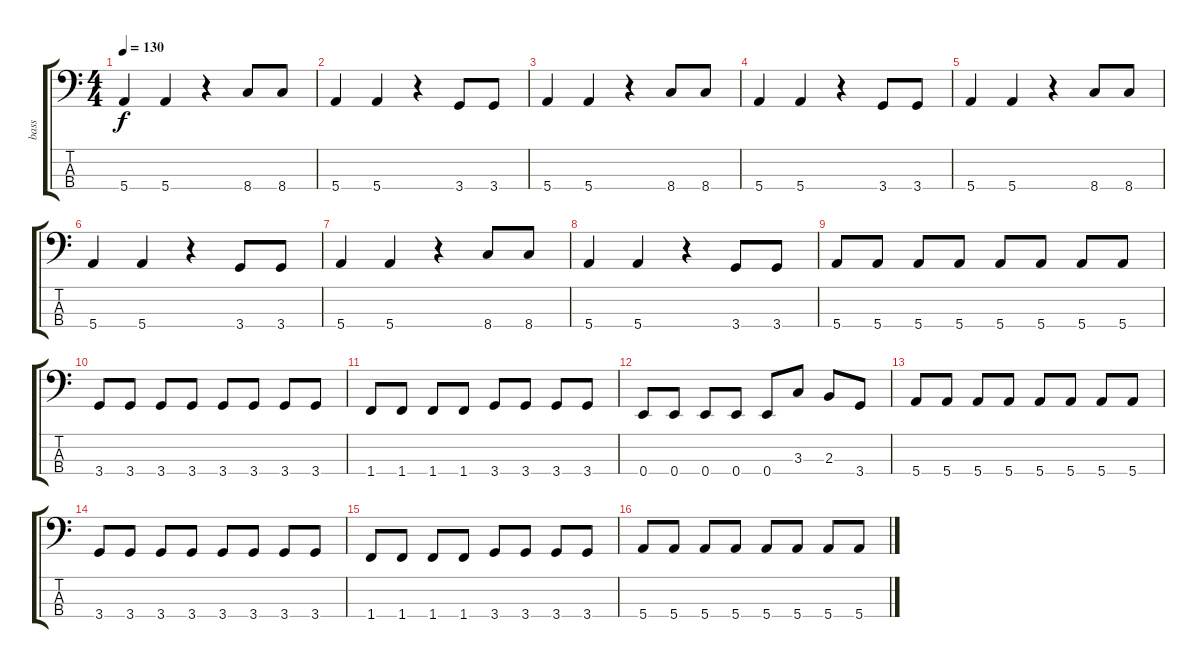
\track ("bass" "bass") {instrument electricbassfinger}
\staff {score tabs}
\tuning (G2 D2 A1 E1) {hide}
\ts (4 4)
\tempo 130
\clef f4
\ks c
5.4.4{dy f} 5.4.4 r.4 8.4.8 8.4.8 |
5.4.4 5.4.4 r.4 3.4.8 3.4.8 |
5.4.4 5.4.4 r.4 8.4.8 8.4.8 |
5.4.4 5.4.4 r.4 3.4.8 3.4.8 |
5.4.4 5.4.4 r.4 8.4.8 8.4.8 |
5.4.4 5.4.4 r.4 3.4.8 3.4.8 |
5.4.4 5.4.4 r.4 8.4.8 8.4.8 |
5.4.4 5.4.4 r.4 3.4.8 3.4.8 |
5.4.8 5.4.8 5.4.8 5.4.8 5.4.8 5.4.8 5.4.8 5.4.8 |
3.4.8 3.4.8 3.4.8 3.4.8 3.4.8 3.4.8 3.4.8 3.4.8 |
1.4.8 1.4.8 1.4.8 1.4.8 3.4.8 3.4.8 3.4.8 3.4.8 |
0.4.8 0.4.8 0.4.8 0.4.8 0.4.8 3.3.8 2.3.8 3.4.8 |
5.4.8 5.4.8 5.4.8 5.4.8 5.4.8 5.4.8 5.4.8 5.4.8 |
3.4.8 3.4.8 3.4.8 3.4.8 3.4.8 3.4.8 3.4.8 3.4.8 |
1.4.8 1.4.8 1.4.8 1.4.8 3.4.8 3.4.8 3.4.8 3.4.8 |
5.4.8 5.4.8 5.4.8 5.4.8 5.4.8 5.4.8 5.4.8 5.4.8
